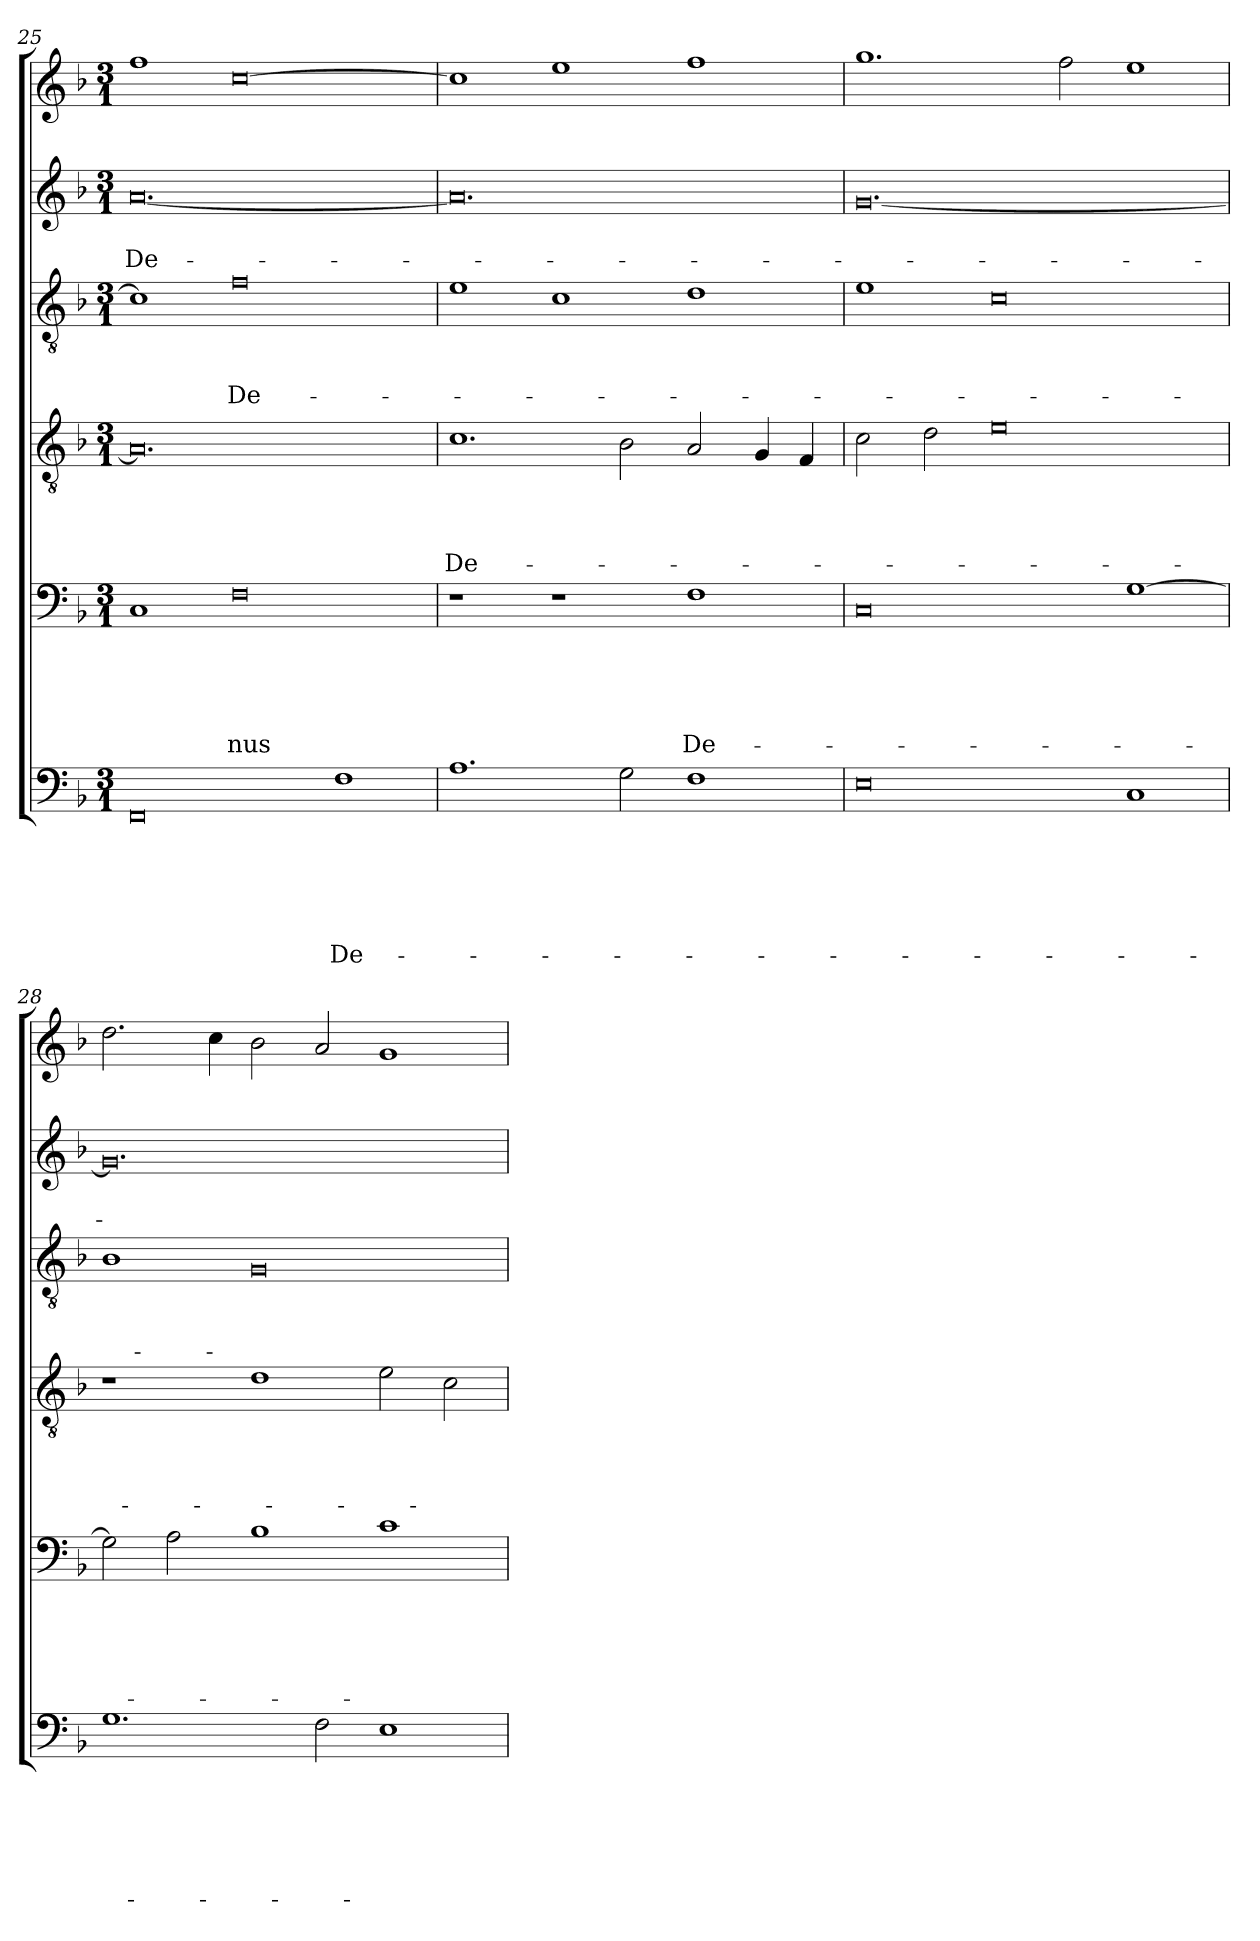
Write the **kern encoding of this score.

**kern	**text	**text	**text	**text	**text	**text	**kern	**text	**text	**text	**text	**text	**kern	**text	**text	**text	**text	**kern	**text	**text	**text	**kern	**text	**text	**kern
*part6	*part6	*part6	*part6	*part6	*part6	*part6	*part5	*part5	*part5	*part5	*part5	*part5	*part4	*part4	*part4	*part4	*part4	*part3	*part3	*part3	*part3	*part2	*part2	*part2	*part1
*staff6	*staff6	*staff6	*staff6	*staff6	*staff6	*staff6	*staff5	*staff5	*staff5	*staff5	*staff5	*staff5	*staff4	*staff4	*staff4	*staff4	*staff4	*staff3	*staff3	*staff3	*staff3	*staff2	*staff2	*staff2	*staff1
*clefF4	*	*	*	*	*	*	*clefF4	*	*	*	*	*	*clefGv2	*	*	*	*	*clefGv2	*	*	*	*clefG2	*	*	*clefG2
*k[b-]	*	*	*	*	*	*	*k[b-]	*	*	*	*	*	*k[b-]	*	*	*	*	*k[b-]	*	*	*	*k[b-]	*	*	*k[b-]
*F:	*	*	*	*	*	*	*F:	*	*	*	*	*	*F:	*	*	*	*	*F:	*	*	*	*F:	*	*	*F:
*M3/1	*	*	*	*	*	*	*M3/1	*	*	*	*	*	*M3/1	*	*	*	*	*M3/1	*	*	*	*M3/1	*	*	*M3/1
=25	=25	=25	=25	=25	=25	=25	=25	=25	=25	=25	=25	=25	=25	=25	=25	=25	=25	=25	=25	=25	=25	=25	=25	=25	=25
0FF	.	.	.	.	.	.	1C	.	.	.	.	.	0.A]	.	.	.	.	1c]	.	.	.	[0.a	.	De-	1ff
.	.	.	.	.	.	.	0F	.	.	.	.	-nus	.	.	.	.	.	0f	.	.	De-	.	.	.	[0cc
1F	.	.	.	.	.	De-	.	.	.	.	.	.	.	.	.	.	.	.	.	.	.	.	.	.	.
!!LO:LB:g=z
=26	=26	=26	=26	=26	=26	=26	=26	=26	=26	=26	=26	=26	=26	=26	=26	=26	=26	=26	=26	=26	=26	=26	=26	=26	=26
1.A	.	.	.	.	.	.	1r	.	.	.	.	.	1.c	.	.	.	De-	1e	.	.	.	0.a]	.	.	1cc]
.	.	.	.	.	.	.	1r	.	.	.	.	.	.	.	.	.	.	1c	.	.	.	.	.	.	1ee
2G\	.	.	.	.	.	.	.	.	.	.	.	.	2B-\	.	.	.	.	.	.	.	.	.	.	.	.
1F	.	.	.	.	.	.	1F	.	.	.	.	De-	2A/	.	.	.	.	1d	.	.	.	.	.	.	1ff
.	.	.	.	.	.	.	.	.	.	.	.	.	4G/	.	.	.	.	.	.	.	.	.	.	.	.
.	.	.	.	.	.	.	.	.	.	.	.	.	4F/	.	.	.	.	.	.	.	.	.	.	.	.
=27	=27	=27	=27	=27	=27	=27	=27	=27	=27	=27	=27	=27	=27	=27	=27	=27	=27	=27	=27	=27	=27	=27	=27	=27	=27
0E	.	.	.	.	.	.	0C	.	.	.	.	.	2c\	.	.	.	.	1e	.	.	.	[0.g	.	.	1.gg
.	.	.	.	.	.	.	.	.	.	.	.	.	2d\	.	.	.	.	.	.	.	.	.	.	.	.
.	.	.	.	.	.	.	.	.	.	.	.	.	0e	.	.	.	.	0c	.	.	.	.	.	.	.
.	.	.	.	.	.	.	.	.	.	.	.	.	.	.	.	.	.	.	.	.	.	.	.	.	2ff\
1C	.	.	.	.	.	.	[1G	.	.	.	.	.	.	.	.	.	.	.	.	.	.	.	.	.	1ee
=28	=28	=28	=28	=28	=28	=28	=28	=28	=28	=28	=28	=28	=28	=28	=28	=28	=28	=28	=28	=28	=28	=28	=28	=28	=28
1.G	.	.	.	.	.	.	2G\]	.	.	.	.	.	1r	.	.	.	.	1B-	.	.	.	0.g]	.	.	2.dd\
.	.	.	.	.	.	.	2A\	.	.	.	.	.	.	.	.	.	.	.	.	.	.	.	.	.	.
.	.	.	.	.	.	.	.	.	.	.	.	.	.	.	.	.	.	.	.	.	.	.	.	.	4cc\
.	.	.	.	.	.	.	1B-	.	.	.	.	.	1d	.	.	.	.	0G	.	.	.	.	.	.	2b-\
2F\	.	.	.	.	.	.	.	.	.	.	.	.	.	.	.	.	.	.	.	.	.	.	.	.	2a/
1E	.	.	.	.	.	.	1c	.	.	.	.	.	2e\	.	.	.	.	.	.	.	.	.	.	.	1g
.	.	.	.	.	.	.	.	.	.	.	.	.	2c\	.	.	.	.	.	.	.	.	.	.	.	.
=	=	=	=	=	=	=	=	=	=	=	=	=	=	=	=	=	=	=	=	=	=	=	=	=	=
*-	*-	*-	*-	*-	*-	*-	*-	*-	*-	*-	*-	*-	*-	*-	*-	*-	*-	*-	*-	*-	*-	*-	*-	*-	*-
